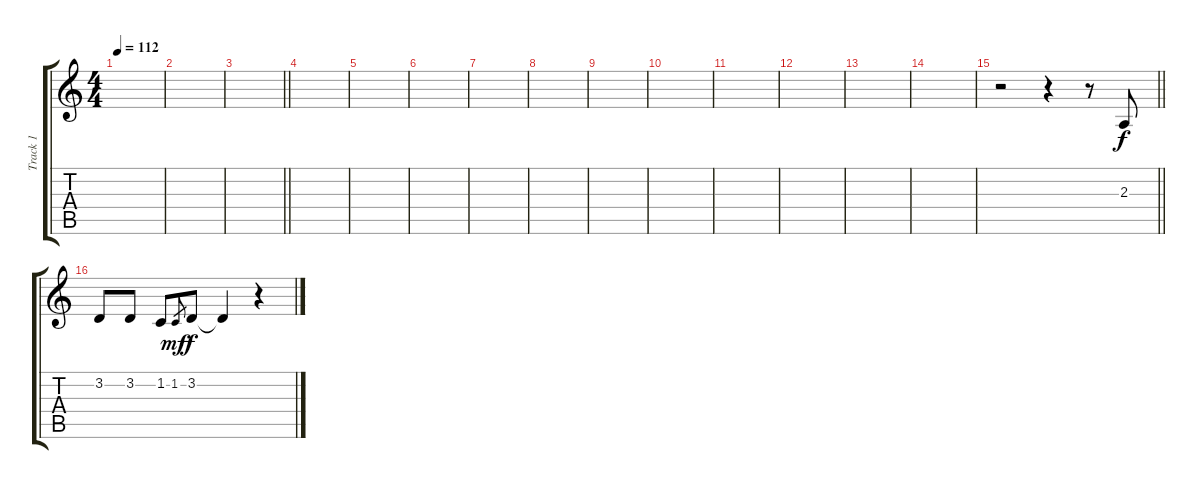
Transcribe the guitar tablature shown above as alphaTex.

\track ("Track 1" "Track 1") {instrument tenorsax}
\staff {score tabs}
\tuning (E4 B3 G3 D3 A2 E2) {hide}
\ts (4 4)
\tempo 112
\clef g2
\ks c
|
|
\barLineRight lightlight
|
|
|
|
|
|
|
|
|
|
|
|
\barLineRight lightlight
r.2 r.4 r.8 2.3.8{dy f} |
3.2.8 3.2.8 1.2.8 1.2.8{gr dy mf} 3.2.8{dy f} 3.2{t}.4 r.4
